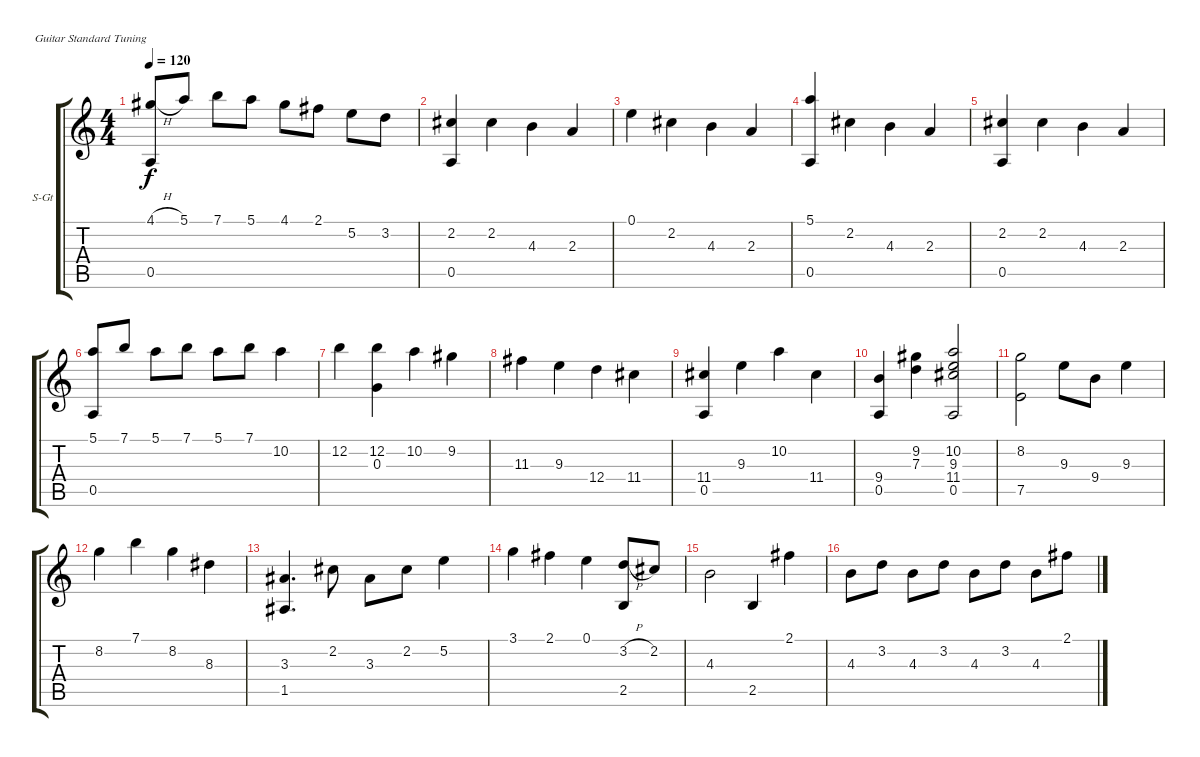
\bracketExtendMode groupsimilarinstruments
\firstSystemTrackNameOrientation horizontal
\otherSystemsTrackNameOrientation horizontal
\track ("Antonio Vivaldi" "S-Gt") {instrument acousticguitarsteel}
\staff {score tabs}
\tuning (E4 B3 G3 D3 A2 E2)
\ts (4 4)
\tempo 120
\clef g2
\ks c
(4.1{h} 0.5).8{dy f} 5.1.8 7.1.8 5.1.8 4.1.8 2.1.8 5.2.8 3.2.8 |
(2.2 0.5).4 2.2.4 4.3.4 2.3.4 |
0.1.4 2.2.4 4.3.4 2.3.4 |
(5.1 0.5).4 2.2.4 4.3.4 2.3.4 |
(2.2 0.5).4 2.2.4 4.3.4 2.3.4 |
(5.1 0.5).8 7.1.8 5.1.8 7.1.8 5.1.8 7.1.8 10.2.4 |
12.2.4 (12.2 0.3).4 10.2.4 9.2.4 |
11.3.4 9.3.4 12.4.4 11.4.4 |
(11.4 0.5).4 9.3.4 10.2.4 11.4.4 |
(9.4 0.5).4 (9.2 7.3).4 (10.2 9.3 11.4 0.5).2 |
(8.2 7.5).2 9.3.8 9.4.8 9.3.4 |
8.2.4 7.1.4 8.2.4 8.3.4 |
(3.3 1.5).4{d} 2.2.8 3.3.8 2.2.8 5.2.4 |
3.1.4 2.1.4 0.1.4 (3.2{h} 2.5).8 2.2.8 |
4.3.2 2.5.4 2.1.4 |
4.3.8 3.2.8 4.3.8 3.2.8 4.3.8 3.2.8 4.3.8 2.1.8
